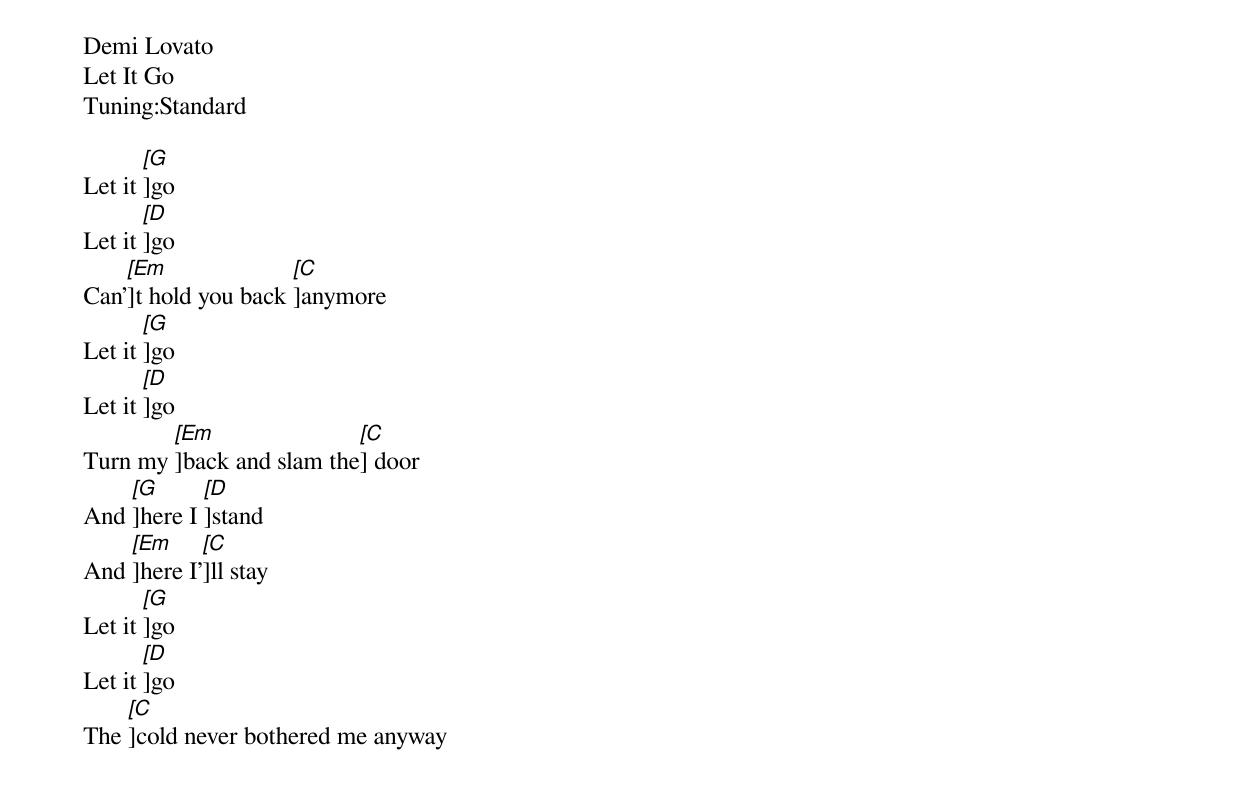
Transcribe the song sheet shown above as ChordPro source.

Demi Lovato
Let It Go
Tuning:Standard

Let it [[G]]go
Let it [[D]]go
Can’[[Em]]t hold you back [[C]]anymore
Let it [[G]]go
Let it [[D]]go
Turn my [[Em]]back and slam the[[C]] door
And [[G]]here I [[D]]stand
And [[Em]]here I’[[C]]ll stay
Let it [[G]]go
Let it [[D]]go
The [[C]]cold never bothered me anyway
